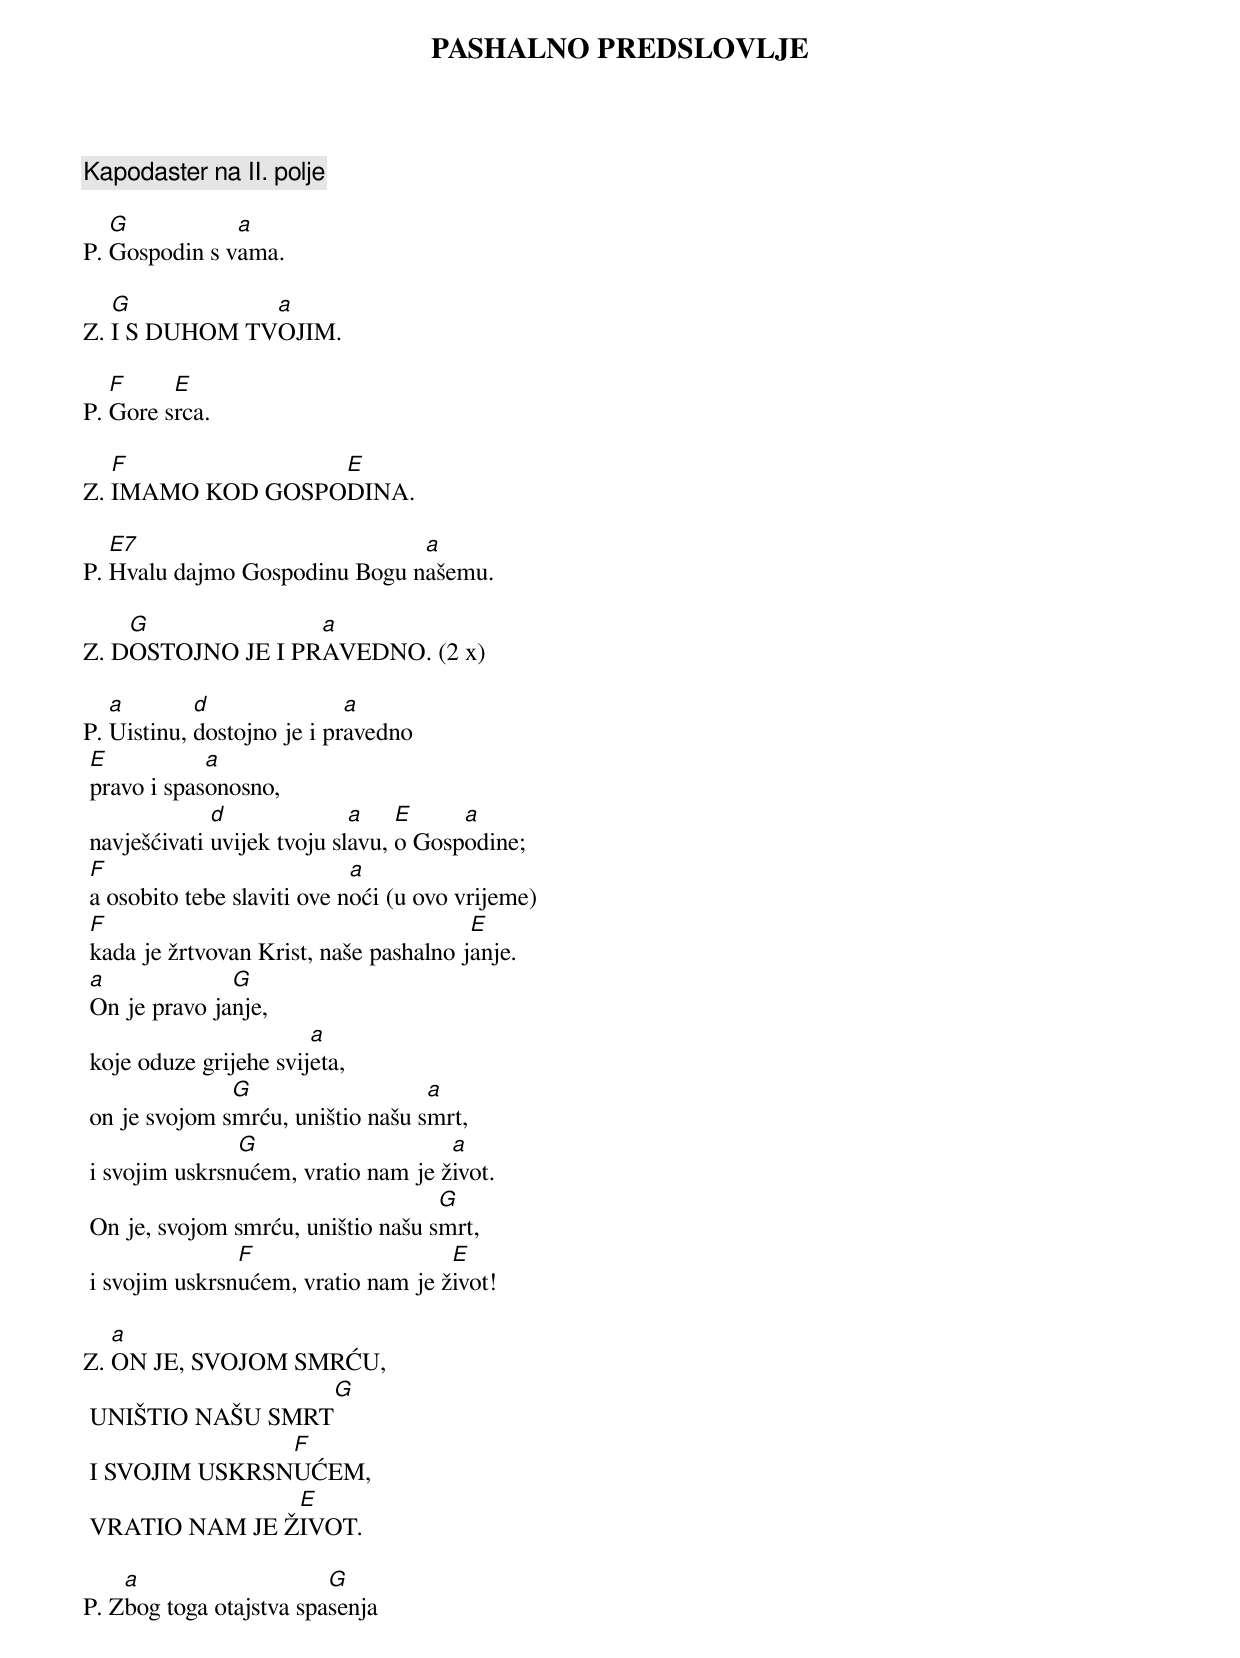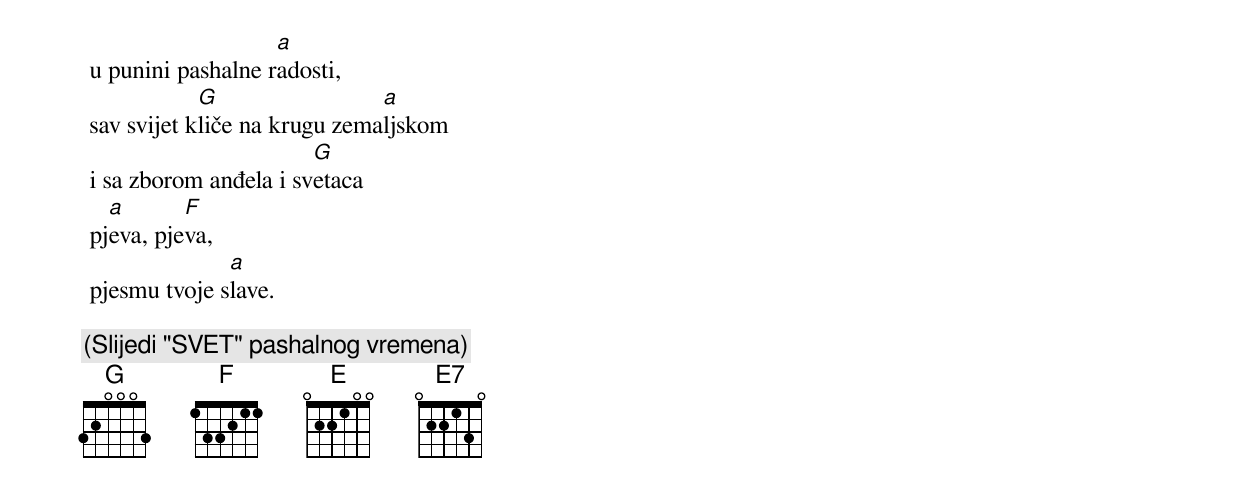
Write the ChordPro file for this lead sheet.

{title: PASHALNO PREDSLOVLJE}

{comment: Kapodaster na II. polje}

P.	[G]Gospodin s v[a]ama.

Z.	[G]I S DUHOM TV[a]OJIM.

P.	[F]Gore s[E]rca.

Z.	[F]IMAMO KOD GOSPO[E]DINA.

P.	[E7]Hvalu dajmo Gospodinu Bogu n[a]ašemu.

Z.	D[G]OSTOJNO JE I PR[a]AVEDNO. (2 x)

P.	[a]Uistinu, [d]dostojno je i pr[a]avedno
	[E]pravo i spas[a]onosno,
	navješćivati [d]uvijek tvoju sl[a]avu, [E]o Gosp[a]odine;
	[F]a osobito tebe slaviti ove n[a]oći (u ovo vrijeme)
	[F]kada je žrtvovan Krist, naše pashalno j[E]anje.
	[a]On je pravo ja[G]nje,
	koje oduze grijehe svij[a]eta,
	on je svojom s[G]mrću, uništio našu s[a]mrt,
	i svojim uskrsn[G]ućem, vratio nam je ž[a]ivot.
	On je, svojom smrću, uništio našu s[G]mrt,
	i svojim uskrsn[F]ućem, vratio nam je ž[E]ivot!

Z.	[a]ON JE, SVOJOM SMRĆU,
	UNIŠTIO NAŠU SMRT[G]
	I SVOJIM USKRSN[F]UĆEM,
	VRATIO NAM JE Ž[E]IVOT.

P.	Z[a]bog toga otajstva spa[G]senja
	u punini pashalne r[a]adosti,
	sav svijet k[G]liče na krugu zema[a]ljskom
	i sa zborom anđela i sv[G]etaca
	pj[a]eva, pje[F]va,
	pjesmu tvoje s[a]lave.

{comment: (Slijedi "SVET" pashalnog vremena)}
